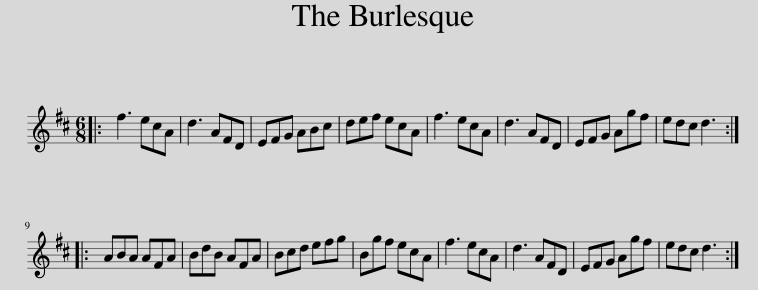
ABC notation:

X:1
L:1/8
M:6/8
I:linebreak $
K:D
V:1 treble
V:1
|: f3 ecA | d3 AFD | EFG ABc | def ecA | f3 ecA | %5
 d3 AFD | EFG Agf | edc d3 ::$ ABA AFA | BdB AFA | %10
 Bcd efg | Bgf ecA | f3 ecA | d3 AFD | EFG Agf | %15
 edc d3 :| %16
